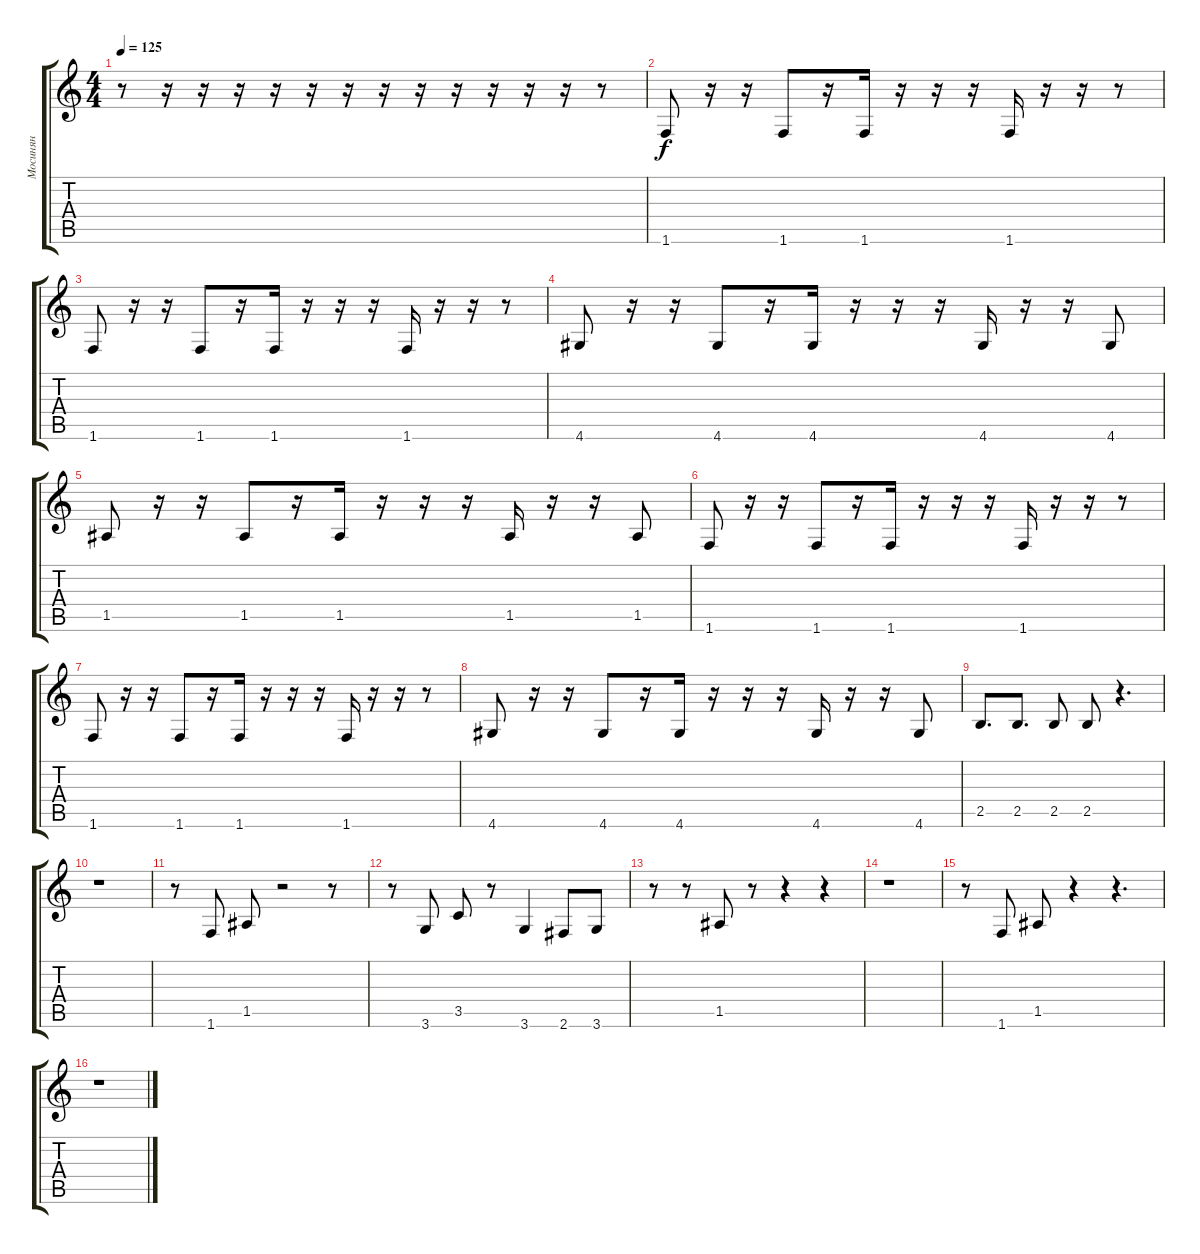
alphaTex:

\track ("Мосинян" "Мосинян") {instrument electricbasspick}
\staff {score tabs}
\tuning (E4 B3 G3 D3 A2 E2) {hide}
\ts (4 4)
\tempo 125
\clef g2
\ks c
r.8{dy f} r.16 r.16 r.16 r.16 r.16 r.16 r.16 r.16 r.16 r.16 r.16 r.16 r.8 |
1.6.8 r.16 r.16 1.6.8 r.16 1.6.16 r.16 r.16 r.16 1.6.16 r.16 r.16 r.8 |
1.6.8 r.16 r.16 1.6.8 r.16 1.6.16 r.16 r.16 r.16 1.6.16 r.16 r.16 r.8 |
4.6.8 r.16 r.16 4.6.8 r.16 4.6.16 r.16 r.16 r.16 4.6.16 r.16 r.16 4.6.8 |
1.5.8 r.16 r.16 1.5.8 r.16 1.5.16 r.16 r.16 r.16 1.5.16 r.16 r.16 1.5.8 |
1.6.8 r.16 r.16 1.6.8 r.16 1.6.16 r.16 r.16 r.16 1.6.16 r.16 r.16 r.8 |
1.6.8 r.16 r.16 1.6.8 r.16 1.6.16 r.16 r.16 r.16 1.6.16 r.16 r.16 r.8 |
4.6.8 r.16 r.16 4.6.8 r.16 4.6.16 r.16 r.16 r.16 4.6.16 r.16 r.16 4.6.8 |
2.5.8{d} 2.5.8{d} 2.5.8 2.5.8 r.4{d} |
r.1 |
r.8 1.6.8 1.5.8 r.2 r.8 |
r.8 3.6.8 3.5.8 r.8 3.6.4 2.6.8 3.6.8 |
r.8 r.8 1.5.8 r.8 r.4 r.4 |
r.1 |
r.8 1.6.8 1.5.8 r.4 r.4{d} |
r.1
